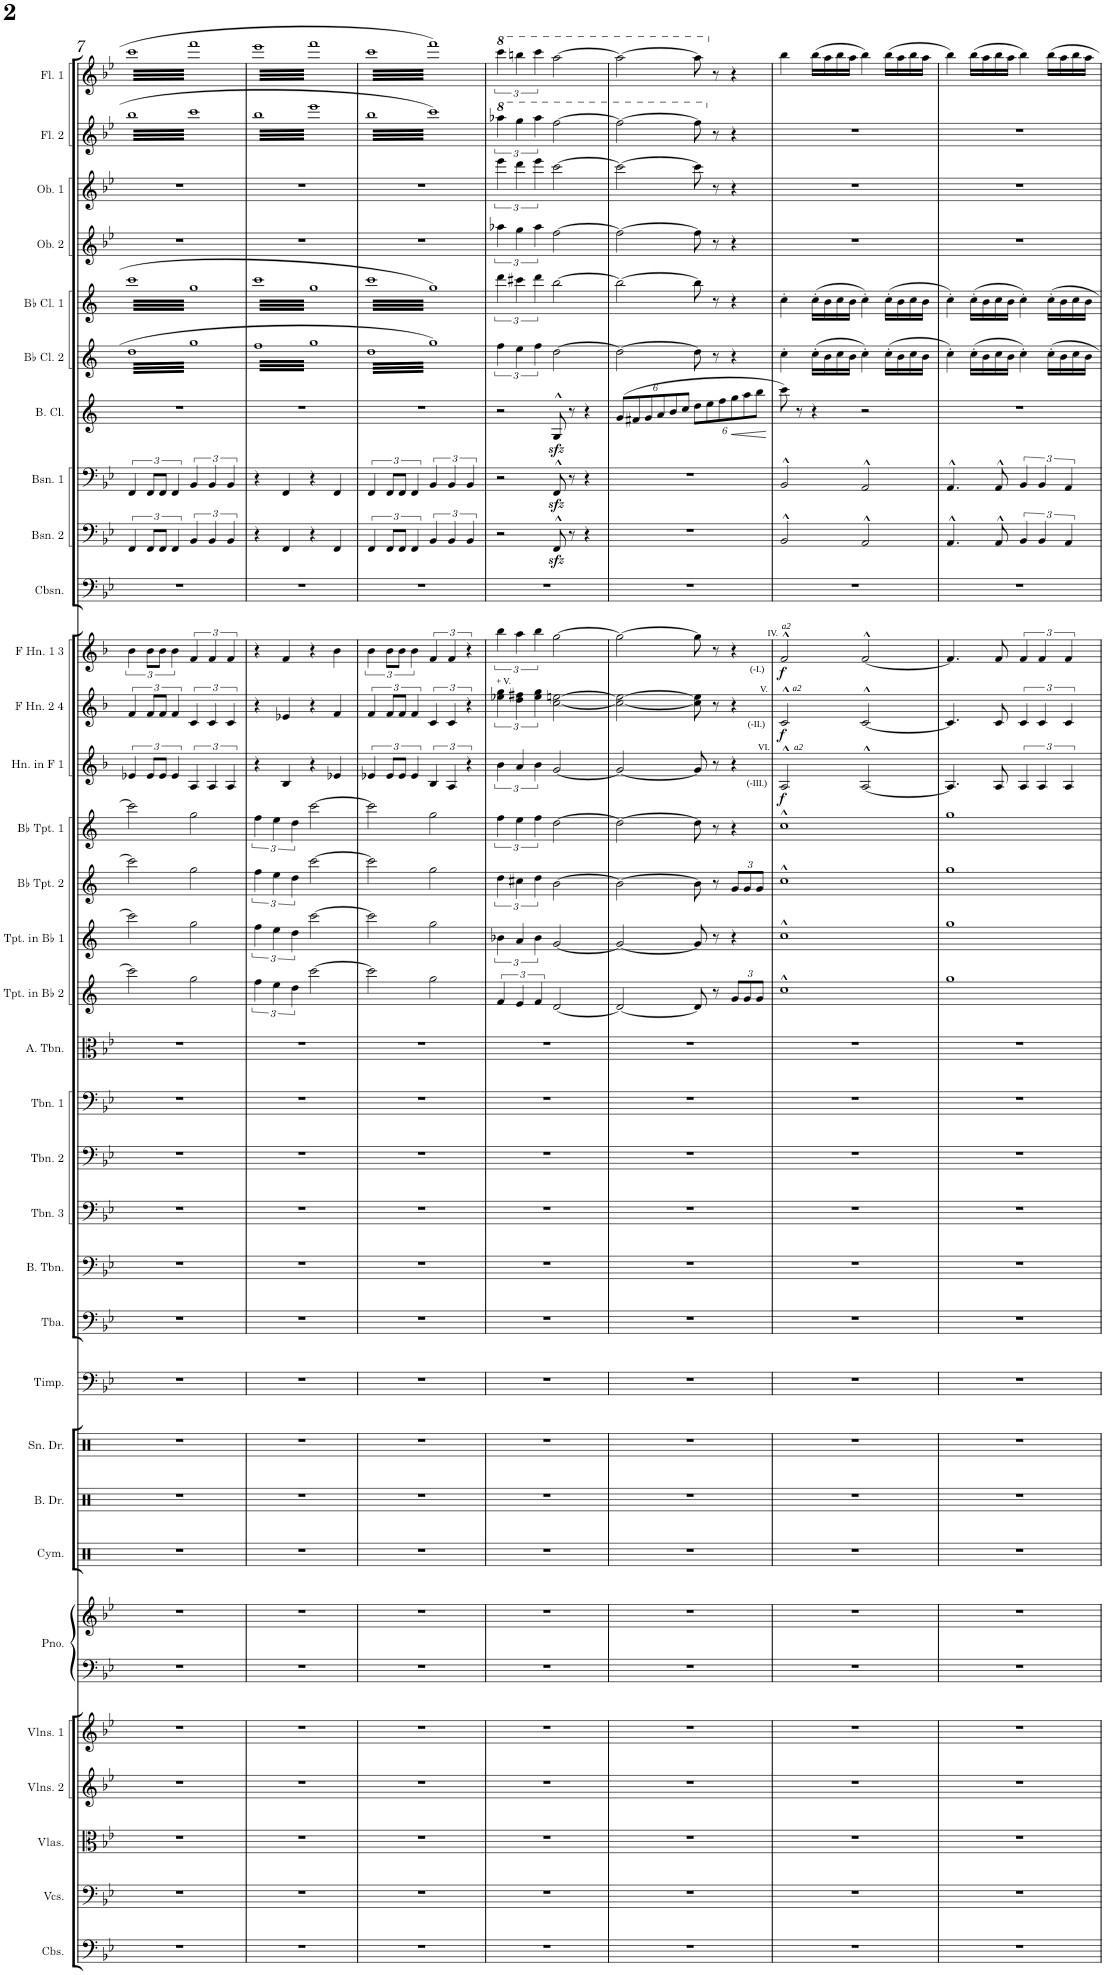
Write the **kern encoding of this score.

**kern	**kern	**kern	**kern	**kern	**kern	**kern	**kern	**kern	**kern	**kern	**kern	**kern	**kern	**kern	**kern	**kern	**kern	**kern	**kern	**kern	**kern	**dynam	**kern	**dynam	**kern	**dynam	**kern	**kern	**kern	**kern	**dynam	**kern	**kern	**kern	**kern	**kern	**kern
*part33	*part32	*part31	*part30	*part29	*part28	*part28	*part27	*part26	*part25	*part24	*part23	*part22	*part21	*part20	*part19	*part18	*part17	*part16	*part15	*part14	*part13	*part13	*part12	*part12	*part11	*part11	*part10	*part9	*part8	*part7	*part7	*part6	*part5	*part4	*part3	*part2	*part1
*staff34	*staff33	*staff32	*staff31	*staff30	*staff29	*staff28	*staff27	*staff26	*staff25	*staff24	*staff23	*staff22	*staff21	*staff20	*staff19	*staff18	*staff17	*staff16	*staff15	*staff14	*staff13	*staff13	*staff12	*staff12	*staff11	*staff11	*staff10	*staff9	*staff8	*staff7	*staff7	*staff6	*staff5	*staff4	*staff3	*staff2	*staff1
*I"Contrabasses	*I"Violoncellos	*I"Violas	*I"Violins 2	*I"Violins 1	*I"Piano	*	*I"Cymbal	*I"Bass Drum	*I"Snare Drum	*I"Timpani	*I"Tuba	*I"Bass Trombone	*I"Trombone 3	*I"Trombone 2	*I"Trombone 1	*I"Alto Trombone	*I"Trumpet in Bb 2	*I"Trumpet in Bb 1	*I"Bb Trumpet 2	*I"Bb Trumpet 1	*I"Horn in F 1	*	*I"F Horn 2 &amp; 4	*	*I"F Horn 1 &amp; 3	*	*I"Contrabassoon	*I"Bassoon 2	*I"Bassoon 1	*I"Bass Clarinet	*	*I"Bb Clarinet 2	*I"Bb Clarinet 1	*I"Oboe 2	*I"Oboe 1	*I"Flute 2	*I"Flute 1
*I'Cbs.	*I'Vcs.	*I'Vlas.	*I'Vlns. 2	*I'Vlns. 1	*I'Pno.	*	*I'Cym.	*I'B. Dr.	*I'Sn. Dr.	*I'Timp.	*I'Tba.	*I'B. Tbn.	*I'Tbn. 3	*I'Tbn. 2	*I'Tbn. 1	*I'A. Tbn.	*I'Tpt. in Bb 2	*I'Tpt. in Bb 1	*I'Bb Tpt. 2	*I'Bb Tpt. 1	*I'Hn. in F 1	*	*I'F Hn. 2 4	*	*I'F Hn. 1 3	*	*I'Cbsn.	*I'Bsn. 2	*I'Bsn. 1	*I'B. Cl.	*	*I'Bb Cl. 2	*I'Bb Cl. 1	*I'Ob. 2	*I'Ob. 1	*I'Fl. 2	*I'Fl. 1
!!LO:PB:g=z
*clefF4	*clefF4	*clefC3	*clefG2	*clefG2	*clefF4	*clefG2	*clefX	*clefX	*clefX	*clefF4	*clefF4	*clefF4	*clefF4	*clefF4	*clefF4	*clefC3	*clefG2	*clefG2	*clefG2	*clefG2	*clefG2	*	*clefG2	*	*clefG2	*	*clefF4	*clefF4	*clefF4	*clefG2	*	*clefG2	*clefG2	*clefG2	*clefG2	*clefG2	*clefG2
*Trd7c12	*	*	*	*	*	*	*	*	*	*	*	*	*	*	*	*	*Trd1c2	*Trd1c2	*Trd1c2	*Trd1c2	*Trd4c7	*	*Trd4c7	*	*Trd4c7	*	*Trd7c12	*	*	*Trd8c14	*	*Trd1c2	*Trd1c2	*	*	*	*
*k[b-e-]	*k[b-e-]	*k[b-e-]	*k[b-e-]	*k[b-e-]	*k[b-e-]	*k[b-e-]	*k[b-e-a-d-]	*k[b-e-a-d-]	*k[b-e-a-d-]	*k[b-e-]	*k[b-e-]	*k[b-e-]	*k[b-e-]	*k[b-e-]	*k[b-e-]	*k[b-e-]	*k[]	*k[]	*k[]	*k[]	*k[b-]	*	*k[b-]	*	*k[b-]	*	*k[b-e-]	*k[b-e-]	*k[b-e-]	*k[]	*	*k[]	*k[]	*k[b-e-]	*k[b-e-]	*k[b-e-]	*k[b-e-]
*M2/2	*M2/2	*M2/2	*M2/2	*M2/2	*M2/2	*M2/2	*M2/2	*M2/2	*M2/2	*M2/2	*M2/2	*M2/2	*M2/2	*M2/2	*M2/2	*M2/2	*M2/2	*M2/2	*M2/2	*M2/2	*M2/2	*	*M2/2	*	*M2/2	*	*M2/2	*M2/2	*M2/2	*M2/2	*	*M2/2	*M2/2	*M2/2	*M2/2	*M2/2	*M2/2
=7	=7	=7	=7	=7	=7	=7	=7	=7	=7	=7	=7	=7	=7	=7	=7	=7	=7	=7	=7	=7	=7	=7	=7	=7	=7	=7	=7	=7	=7	=7	=7	=7	=7	=7	=7	=7	=7
*	*	*	*	*	*	*	*	*	*	*	*	*	*	*	*	*	*	*	*	*	*	*	*	*	*	*	*	*	*	*	*	*tremolo	*	*	*	*	*
*	*	*	*	*	*	*	*	*	*	*	*	*	*	*	*	*	*	*	*	*	*	*	*	*	*	*	*	*	*	*	*	*	*tremolo	*	*	*	*
*	*	*	*	*	*	*	*	*	*	*	*	*	*	*	*	*	*	*	*	*	*	*	*	*	*	*	*	*	*	*	*	*	*	*	*	*tremolo	*
*	*	*	*	*	*	*	*	*	*	*	*	*	*	*	*	*	*	*	*	*	*	*	*	*	*	*	*	*	*	*	*	*	*	*	*	*	*tremolo
1r	1r	1r	1r	1r	1r	1r	1r	1r	1r	1r	1r	1r	1r	1r	1r	1r	2ccc\]	2ccc\]	2ccc\]	2ccc\]	6e-X/	.	6f/	.	6b-\	.	1r	6FF/	6FF/	1r	.	64ddLLLL	64cccLLLL	1r	1r	64bb-LLLL	64cccLLLL
.	.	.	.	.	.	.	.	.	.	.	.	.	.	.	.	.	.	.	.	.	.	.	.	.	.	.	.	.	.	.	.	64gg	64gg	.	.	64ccc	64fff
.	.	.	.	.	.	.	.	.	.	.	.	.	.	.	.	.	.	.	.	.	.	.	.	.	.	.	.	.	.	.	.	64dd	64ccc	.	.	64bb-	64ccc
.	.	.	.	.	.	.	.	.	.	.	.	.	.	.	.	.	.	.	.	.	.	.	.	.	.	.	.	.	.	.	.	64gg	64gg	.	.	64ccc	64fff
.	.	.	.	.	.	.	.	.	.	.	.	.	.	.	.	.	.	.	.	.	.	.	.	.	.	.	.	.	.	.	.	64dd	64ccc	.	.	64bb-	64ccc
.	.	.	.	.	.	.	.	.	.	.	.	.	.	.	.	.	.	.	.	.	.	.	.	.	.	.	.	.	.	.	.	64gg	64gg	.	.	64ccc	64fff
.	.	.	.	.	.	.	.	.	.	.	.	.	.	.	.	.	.	.	.	.	.	.	.	.	.	.	.	.	.	.	.	64dd	64ccc	.	.	64bb-	64ccc
.	.	.	.	.	.	.	.	.	.	.	.	.	.	.	.	.	.	.	.	.	.	.	.	.	.	.	.	.	.	.	.	64gg	64gg	.	.	64ccc	64fff
.	.	.	.	.	.	.	.	.	.	.	.	.	.	.	.	.	.	.	.	.	.	.	.	.	.	.	.	.	.	.	.	64dd	64ccc	.	.	64bb-	64ccc
.	.	.	.	.	.	.	.	.	.	.	.	.	.	.	.	.	.	.	.	.	.	.	.	.	.	.	.	.	.	.	.	64gg	64gg	.	.	64ccc	64fff
.	.	.	.	.	.	.	.	.	.	.	.	.	.	.	.	.	.	.	.	.	.	.	.	.	.	.	.	.	.	.	.	64dd	64ccc	.	.	64bb-	64ccc
.	.	.	.	.	.	.	.	.	.	.	.	.	.	.	.	.	.	.	.	.	12e-/L	.	12f/L	.	12b-\L	.	.	12FF/L	12FF/L	.	.	.	.	.	.	.	.
.	.	.	.	.	.	.	.	.	.	.	.	.	.	.	.	.	.	.	.	.	.	.	.	.	.	.	.	.	.	.	.	64gg	64gg	.	.	64ccc	64fff
.	.	.	.	.	.	.	.	.	.	.	.	.	.	.	.	.	.	.	.	.	.	.	.	.	.	.	.	.	.	.	.	64dd	64ccc	.	.	64bb-	64ccc
.	.	.	.	.	.	.	.	.	.	.	.	.	.	.	.	.	.	.	.	.	.	.	.	.	.	.	.	.	.	.	.	64gg	64gg	.	.	64ccc	64fff
.	.	.	.	.	.	.	.	.	.	.	.	.	.	.	.	.	.	.	.	.	.	.	.	.	.	.	.	.	.	.	.	64dd	64ccc	.	.	64bb-	64ccc
.	.	.	.	.	.	.	.	.	.	.	.	.	.	.	.	.	.	.	.	.	.	.	.	.	.	.	.	.	.	.	.	64gg	64gg	.	.	64ccc	64fff
.	.	.	.	.	.	.	.	.	.	.	.	.	.	.	.	.	.	.	.	.	12e-/J	.	12f/J	.	12b-\J	.	.	12FF/J	12FF/J	.	.	64dd	64ccc	.	.	64bb-	64ccc
.	.	.	.	.	.	.	.	.	.	.	.	.	.	.	.	.	.	.	.	.	.	.	.	.	.	.	.	.	.	.	.	64gg	64gg	.	.	64ccc	64fff
.	.	.	.	.	.	.	.	.	.	.	.	.	.	.	.	.	.	.	.	.	.	.	.	.	.	.	.	.	.	.	.	64dd	64ccc	.	.	64bb-	64ccc
.	.	.	.	.	.	.	.	.	.	.	.	.	.	.	.	.	.	.	.	.	.	.	.	.	.	.	.	.	.	.	.	64gg	64gg	.	.	64ccc	64fff
.	.	.	.	.	.	.	.	.	.	.	.	.	.	.	.	.	.	.	.	.	.	.	.	.	.	.	.	.	.	.	.	64dd	64ccc	.	.	64bb-	64ccc
.	.	.	.	.	.	.	.	.	.	.	.	.	.	.	.	.	.	.	.	.	.	.	.	.	.	.	.	.	.	.	.	64gg	64gg	.	.	64ccc	64fff
.	.	.	.	.	.	.	.	.	.	.	.	.	.	.	.	.	.	.	.	.	6e-/	.	6f/	.	6b-\	.	.	6FF/	6FF/	.	.	.	.	.	.	.	.
.	.	.	.	.	.	.	.	.	.	.	.	.	.	.	.	.	.	.	.	.	.	.	.	.	.	.	.	.	.	.	.	64dd	64ccc	.	.	64bb-	64ccc
.	.	.	.	.	.	.	.	.	.	.	.	.	.	.	.	.	.	.	.	.	.	.	.	.	.	.	.	.	.	.	.	64gg	64gg	.	.	64ccc	64fff
.	.	.	.	.	.	.	.	.	.	.	.	.	.	.	.	.	.	.	.	.	.	.	.	.	.	.	.	.	.	.	.	64dd	64ccc	.	.	64bb-	64ccc
.	.	.	.	.	.	.	.	.	.	.	.	.	.	.	.	.	.	.	.	.	.	.	.	.	.	.	.	.	.	.	.	64gg	64gg	.	.	64ccc	64fff
.	.	.	.	.	.	.	.	.	.	.	.	.	.	.	.	.	.	.	.	.	.	.	.	.	.	.	.	.	.	.	.	64dd	64ccc	.	.	64bb-	64ccc
.	.	.	.	.	.	.	.	.	.	.	.	.	.	.	.	.	.	.	.	.	.	.	.	.	.	.	.	.	.	.	.	64gg	64gg	.	.	64ccc	64fff
.	.	.	.	.	.	.	.	.	.	.	.	.	.	.	.	.	.	.	.	.	.	.	.	.	.	.	.	.	.	.	.	64dd	64ccc	.	.	64bb-	64ccc
.	.	.	.	.	.	.	.	.	.	.	.	.	.	.	.	.	.	.	.	.	.	.	.	.	.	.	.	.	.	.	.	64gg	64gg	.	.	64ccc	64fff
.	.	.	.	.	.	.	.	.	.	.	.	.	.	.	.	.	.	.	.	.	.	.	.	.	.	.	.	.	.	.	.	64dd	64ccc	.	.	64bb-	64ccc
.	.	.	.	.	.	.	.	.	.	.	.	.	.	.	.	.	.	.	.	.	.	.	.	.	.	.	.	.	.	.	.	64gg	64gg	.	.	64ccc	64fff
.	.	.	.	.	.	.	.	.	.	.	.	.	.	.	.	.	2gg\	2gg\	2gg\	2gg\	6A/	.	6c/	.	6f/	.	.	6BB-/	6BB-/	.	.	64dd	64ccc	.	.	64bb-	64ccc
.	.	.	.	.	.	.	.	.	.	.	.	.	.	.	.	.	.	.	.	.	.	.	.	.	.	.	.	.	.	.	.	64gg	64gg	.	.	64ccc	64fff
.	.	.	.	.	.	.	.	.	.	.	.	.	.	.	.	.	.	.	.	.	.	.	.	.	.	.	.	.	.	.	.	64dd	64ccc	.	.	64bb-	64ccc
.	.	.	.	.	.	.	.	.	.	.	.	.	.	.	.	.	.	.	.	.	.	.	.	.	.	.	.	.	.	.	.	64gg	64gg	.	.	64ccc	64fff
.	.	.	.	.	.	.	.	.	.	.	.	.	.	.	.	.	.	.	.	.	.	.	.	.	.	.	.	.	.	.	.	64dd	64ccc	.	.	64bb-	64ccc
.	.	.	.	.	.	.	.	.	.	.	.	.	.	.	.	.	.	.	.	.	.	.	.	.	.	.	.	.	.	.	.	64gg	64gg	.	.	64ccc	64fff
.	.	.	.	.	.	.	.	.	.	.	.	.	.	.	.	.	.	.	.	.	.	.	.	.	.	.	.	.	.	.	.	64dd	64ccc	.	.	64bb-	64ccc
.	.	.	.	.	.	.	.	.	.	.	.	.	.	.	.	.	.	.	.	.	.	.	.	.	.	.	.	.	.	.	.	64gg	64gg	.	.	64ccc	64fff
.	.	.	.	.	.	.	.	.	.	.	.	.	.	.	.	.	.	.	.	.	.	.	.	.	.	.	.	.	.	.	.	64dd	64ccc	.	.	64bb-	64ccc
.	.	.	.	.	.	.	.	.	.	.	.	.	.	.	.	.	.	.	.	.	.	.	.	.	.	.	.	.	.	.	.	64gg	64gg	.	.	64ccc	64fff
.	.	.	.	.	.	.	.	.	.	.	.	.	.	.	.	.	.	.	.	.	.	.	.	.	.	.	.	.	.	.	.	64dd	64ccc	.	.	64bb-	64ccc
.	.	.	.	.	.	.	.	.	.	.	.	.	.	.	.	.	.	.	.	.	6A/	.	6c/	.	6f/	.	.	6BB-/	6BB-/	.	.	.	.	.	.	.	.
.	.	.	.	.	.	.	.	.	.	.	.	.	.	.	.	.	.	.	.	.	.	.	.	.	.	.	.	.	.	.	.	64gg	64gg	.	.	64ccc	64fff
.	.	.	.	.	.	.	.	.	.	.	.	.	.	.	.	.	.	.	.	.	.	.	.	.	.	.	.	.	.	.	.	64dd	64ccc	.	.	64bb-	64ccc
.	.	.	.	.	.	.	.	.	.	.	.	.	.	.	.	.	.	.	.	.	.	.	.	.	.	.	.	.	.	.	.	64gg	64gg	.	.	64ccc	64fff
.	.	.	.	.	.	.	.	.	.	.	.	.	.	.	.	.	.	.	.	.	.	.	.	.	.	.	.	.	.	.	.	64dd	64ccc	.	.	64bb-	64ccc
.	.	.	.	.	.	.	.	.	.	.	.	.	.	.	.	.	.	.	.	.	.	.	.	.	.	.	.	.	.	.	.	64gg	64gg	.	.	64ccc	64fff
.	.	.	.	.	.	.	.	.	.	.	.	.	.	.	.	.	.	.	.	.	.	.	.	.	.	.	.	.	.	.	.	64dd	64ccc	.	.	64bb-	64ccc
.	.	.	.	.	.	.	.	.	.	.	.	.	.	.	.	.	.	.	.	.	.	.	.	.	.	.	.	.	.	.	.	64gg	64gg	.	.	64ccc	64fff
.	.	.	.	.	.	.	.	.	.	.	.	.	.	.	.	.	.	.	.	.	.	.	.	.	.	.	.	.	.	.	.	64dd	64ccc	.	.	64bb-	64ccc
.	.	.	.	.	.	.	.	.	.	.	.	.	.	.	.	.	.	.	.	.	.	.	.	.	.	.	.	.	.	.	.	64gg	64gg	.	.	64ccc	64fff
.	.	.	.	.	.	.	.	.	.	.	.	.	.	.	.	.	.	.	.	.	.	.	.	.	.	.	.	.	.	.	.	64dd	64ccc	.	.	64bb-	64ccc
.	.	.	.	.	.	.	.	.	.	.	.	.	.	.	.	.	.	.	.	.	.	.	.	.	.	.	.	.	.	.	.	64gg	64gg	.	.	64ccc	64fff
.	.	.	.	.	.	.	.	.	.	.	.	.	.	.	.	.	.	.	.	.	6A/	.	6c/	.	6f/	.	.	6BB-/	6BB-/	.	.	.	.	.	.	.	.
.	.	.	.	.	.	.	.	.	.	.	.	.	.	.	.	.	.	.	.	.	.	.	.	.	.	.	.	.	.	.	.	64dd	64ccc	.	.	64bb-	64ccc
.	.	.	.	.	.	.	.	.	.	.	.	.	.	.	.	.	.	.	.	.	.	.	.	.	.	.	.	.	.	.	.	64gg	64gg	.	.	64ccc	64fff
.	.	.	.	.	.	.	.	.	.	.	.	.	.	.	.	.	.	.	.	.	.	.	.	.	.	.	.	.	.	.	.	64dd	64ccc	.	.	64bb-	64ccc
.	.	.	.	.	.	.	.	.	.	.	.	.	.	.	.	.	.	.	.	.	.	.	.	.	.	.	.	.	.	.	.	64gg	64gg	.	.	64ccc	64fff
.	.	.	.	.	.	.	.	.	.	.	.	.	.	.	.	.	.	.	.	.	.	.	.	.	.	.	.	.	.	.	.	64dd	64ccc	.	.	64bb-	64ccc
.	.	.	.	.	.	.	.	.	.	.	.	.	.	.	.	.	.	.	.	.	.	.	.	.	.	.	.	.	.	.	.	64gg	64gg	.	.	64ccc	64fff
.	.	.	.	.	.	.	.	.	.	.	.	.	.	.	.	.	.	.	.	.	.	.	.	.	.	.	.	.	.	.	.	64dd	64ccc	.	.	64bb-	64ccc
.	.	.	.	.	.	.	.	.	.	.	.	.	.	.	.	.	.	.	.	.	.	.	.	.	.	.	.	.	.	.	.	64gg	64gg	.	.	64ccc	64fff
.	.	.	.	.	.	.	.	.	.	.	.	.	.	.	.	.	.	.	.	.	.	.	.	.	.	.	.	.	.	.	.	64dd	64ccc	.	.	64bb-	64ccc
.	.	.	.	.	.	.	.	.	.	.	.	.	.	.	.	.	.	.	.	.	.	.	.	.	.	.	.	.	.	.	.	64ggJJJJ	64ggJJJJ	.	.	64cccJJJJ	64fffJJJJ
=8	=8	=8	=8	=8	=8	=8	=8	=8	=8	=8	=8	=8	=8	=8	=8	=8	=8	=8	=8	=8	=8	=8	=8	=8	=8	=8	=8	=8	=8	=8	=8	=8	=8	=8	=8	=8	=8
1r	1r	1r	1r	1r	1r	1r	1r	1r	1r	1r	1r	1r	1r	1r	1r	1r	6ff\	6ff\	6ff\	6ff\	4r	.	4r	.	4r	.	1r	4r	4r	1r	.	64ffLLLL	64cccLLLL	1r	1r	64bb-LLLL	64eee-LLLL
.	.	.	.	.	.	.	.	.	.	.	.	.	.	.	.	.	.	.	.	.	.	.	.	.	.	.	.	.	.	.	.	64gg	64gg	.	.	64eee-	64fff
.	.	.	.	.	.	.	.	.	.	.	.	.	.	.	.	.	.	.	.	.	.	.	.	.	.	.	.	.	.	.	.	64ff	64ccc	.	.	64bb-	64eee-
.	.	.	.	.	.	.	.	.	.	.	.	.	.	.	.	.	.	.	.	.	.	.	.	.	.	.	.	.	.	.	.	64gg	64gg	.	.	64eee-	64fff
.	.	.	.	.	.	.	.	.	.	.	.	.	.	.	.	.	.	.	.	.	.	.	.	.	.	.	.	.	.	.	.	64ff	64ccc	.	.	64bb-	64eee-
.	.	.	.	.	.	.	.	.	.	.	.	.	.	.	.	.	.	.	.	.	.	.	.	.	.	.	.	.	.	.	.	64gg	64gg	.	.	64eee-	64fff
.	.	.	.	.	.	.	.	.	.	.	.	.	.	.	.	.	.	.	.	.	.	.	.	.	.	.	.	.	.	.	.	64ff	64ccc	.	.	64bb-	64eee-
.	.	.	.	.	.	.	.	.	.	.	.	.	.	.	.	.	.	.	.	.	.	.	.	.	.	.	.	.	.	.	.	64gg	64gg	.	.	64eee-	64fff
.	.	.	.	.	.	.	.	.	.	.	.	.	.	.	.	.	.	.	.	.	.	.	.	.	.	.	.	.	.	.	.	64ff	64ccc	.	.	64bb-	64eee-
.	.	.	.	.	.	.	.	.	.	.	.	.	.	.	.	.	.	.	.	.	.	.	.	.	.	.	.	.	.	.	.	64gg	64gg	.	.	64eee-	64fff
.	.	.	.	.	.	.	.	.	.	.	.	.	.	.	.	.	.	.	.	.	.	.	.	.	.	.	.	.	.	.	.	64ff	64ccc	.	.	64bb-	64eee-
.	.	.	.	.	.	.	.	.	.	.	.	.	.	.	.	.	6ee\	6ee\	6ee\	6ee\	.	.	.	.	.	.	.	.	.	.	.	.	.	.	.	.	.
.	.	.	.	.	.	.	.	.	.	.	.	.	.	.	.	.	.	.	.	.	.	.	.	.	.	.	.	.	.	.	.	64gg	64gg	.	.	64eee-	64fff
.	.	.	.	.	.	.	.	.	.	.	.	.	.	.	.	.	.	.	.	.	.	.	.	.	.	.	.	.	.	.	.	64ff	64ccc	.	.	64bb-	64eee-
.	.	.	.	.	.	.	.	.	.	.	.	.	.	.	.	.	.	.	.	.	.	.	.	.	.	.	.	.	.	.	.	64gg	64gg	.	.	64eee-	64fff
.	.	.	.	.	.	.	.	.	.	.	.	.	.	.	.	.	.	.	.	.	.	.	.	.	.	.	.	.	.	.	.	64ff	64ccc	.	.	64bb-	64eee-
.	.	.	.	.	.	.	.	.	.	.	.	.	.	.	.	.	.	.	.	.	.	.	.	.	.	.	.	.	.	.	.	64gg	64gg	.	.	64eee-	64fff
.	.	.	.	.	.	.	.	.	.	.	.	.	.	.	.	.	.	.	.	.	4B-/	.	4e-X/	.	4f/	.	.	4FF/	4FF/	.	.	64ff	64ccc	.	.	64bb-	64eee-
.	.	.	.	.	.	.	.	.	.	.	.	.	.	.	.	.	.	.	.	.	.	.	.	.	.	.	.	.	.	.	.	64gg	64gg	.	.	64eee-	64fff
.	.	.	.	.	.	.	.	.	.	.	.	.	.	.	.	.	.	.	.	.	.	.	.	.	.	.	.	.	.	.	.	64ff	64ccc	.	.	64bb-	64eee-
.	.	.	.	.	.	.	.	.	.	.	.	.	.	.	.	.	.	.	.	.	.	.	.	.	.	.	.	.	.	.	.	64gg	64gg	.	.	64eee-	64fff
.	.	.	.	.	.	.	.	.	.	.	.	.	.	.	.	.	.	.	.	.	.	.	.	.	.	.	.	.	.	.	.	64ff	64ccc	.	.	64bb-	64eee-
.	.	.	.	.	.	.	.	.	.	.	.	.	.	.	.	.	.	.	.	.	.	.	.	.	.	.	.	.	.	.	.	64gg	64gg	.	.	64eee-	64fff
.	.	.	.	.	.	.	.	.	.	.	.	.	.	.	.	.	6dd\	6dd\	6dd\	6dd\	.	.	.	.	.	.	.	.	.	.	.	.	.	.	.	.	.
.	.	.	.	.	.	.	.	.	.	.	.	.	.	.	.	.	.	.	.	.	.	.	.	.	.	.	.	.	.	.	.	64ff	64ccc	.	.	64bb-	64eee-
.	.	.	.	.	.	.	.	.	.	.	.	.	.	.	.	.	.	.	.	.	.	.	.	.	.	.	.	.	.	.	.	64gg	64gg	.	.	64eee-	64fff
.	.	.	.	.	.	.	.	.	.	.	.	.	.	.	.	.	.	.	.	.	.	.	.	.	.	.	.	.	.	.	.	64ff	64ccc	.	.	64bb-	64eee-
.	.	.	.	.	.	.	.	.	.	.	.	.	.	.	.	.	.	.	.	.	.	.	.	.	.	.	.	.	.	.	.	64gg	64gg	.	.	64eee-	64fff
.	.	.	.	.	.	.	.	.	.	.	.	.	.	.	.	.	.	.	.	.	.	.	.	.	.	.	.	.	.	.	.	64ff	64ccc	.	.	64bb-	64eee-
.	.	.	.	.	.	.	.	.	.	.	.	.	.	.	.	.	.	.	.	.	.	.	.	.	.	.	.	.	.	.	.	64gg	64gg	.	.	64eee-	64fff
.	.	.	.	.	.	.	.	.	.	.	.	.	.	.	.	.	.	.	.	.	.	.	.	.	.	.	.	.	.	.	.	64ff	64ccc	.	.	64bb-	64eee-
.	.	.	.	.	.	.	.	.	.	.	.	.	.	.	.	.	.	.	.	.	.	.	.	.	.	.	.	.	.	.	.	64gg	64gg	.	.	64eee-	64fff
.	.	.	.	.	.	.	.	.	.	.	.	.	.	.	.	.	.	.	.	.	.	.	.	.	.	.	.	.	.	.	.	64ff	64ccc	.	.	64bb-	64eee-
.	.	.	.	.	.	.	.	.	.	.	.	.	.	.	.	.	.	.	.	.	.	.	.	.	.	.	.	.	.	.	.	64gg	64gg	.	.	64eee-	64fff
.	.	.	.	.	.	.	.	.	.	.	.	.	.	.	.	.	[2ccc\	[2ccc\	[2ccc\	[2ccc\	4r	.	4r	.	4r	.	.	4r	4r	.	.	64ff	64ccc	.	.	64bb-	64eee-
.	.	.	.	.	.	.	.	.	.	.	.	.	.	.	.	.	.	.	.	.	.	.	.	.	.	.	.	.	.	.	.	64gg	64gg	.	.	64eee-	64fff
.	.	.	.	.	.	.	.	.	.	.	.	.	.	.	.	.	.	.	.	.	.	.	.	.	.	.	.	.	.	.	.	64ff	64ccc	.	.	64bb-	64eee-
.	.	.	.	.	.	.	.	.	.	.	.	.	.	.	.	.	.	.	.	.	.	.	.	.	.	.	.	.	.	.	.	64gg	64gg	.	.	64eee-	64fff
.	.	.	.	.	.	.	.	.	.	.	.	.	.	.	.	.	.	.	.	.	.	.	.	.	.	.	.	.	.	.	.	64ff	64ccc	.	.	64bb-	64eee-
.	.	.	.	.	.	.	.	.	.	.	.	.	.	.	.	.	.	.	.	.	.	.	.	.	.	.	.	.	.	.	.	64gg	64gg	.	.	64eee-	64fff
.	.	.	.	.	.	.	.	.	.	.	.	.	.	.	.	.	.	.	.	.	.	.	.	.	.	.	.	.	.	.	.	64ff	64ccc	.	.	64bb-	64eee-
.	.	.	.	.	.	.	.	.	.	.	.	.	.	.	.	.	.	.	.	.	.	.	.	.	.	.	.	.	.	.	.	64gg	64gg	.	.	64eee-	64fff
.	.	.	.	.	.	.	.	.	.	.	.	.	.	.	.	.	.	.	.	.	.	.	.	.	.	.	.	.	.	.	.	64ff	64ccc	.	.	64bb-	64eee-
.	.	.	.	.	.	.	.	.	.	.	.	.	.	.	.	.	.	.	.	.	.	.	.	.	.	.	.	.	.	.	.	64gg	64gg	.	.	64eee-	64fff
.	.	.	.	.	.	.	.	.	.	.	.	.	.	.	.	.	.	.	.	.	.	.	.	.	.	.	.	.	.	.	.	64ff	64ccc	.	.	64bb-	64eee-
.	.	.	.	.	.	.	.	.	.	.	.	.	.	.	.	.	.	.	.	.	.	.	.	.	.	.	.	.	.	.	.	64gg	64gg	.	.	64eee-	64fff
.	.	.	.	.	.	.	.	.	.	.	.	.	.	.	.	.	.	.	.	.	.	.	.	.	.	.	.	.	.	.	.	64ff	64ccc	.	.	64bb-	64eee-
.	.	.	.	.	.	.	.	.	.	.	.	.	.	.	.	.	.	.	.	.	.	.	.	.	.	.	.	.	.	.	.	64gg	64gg	.	.	64eee-	64fff
.	.	.	.	.	.	.	.	.	.	.	.	.	.	.	.	.	.	.	.	.	.	.	.	.	.	.	.	.	.	.	.	64ff	64ccc	.	.	64bb-	64eee-
.	.	.	.	.	.	.	.	.	.	.	.	.	.	.	.	.	.	.	.	.	.	.	.	.	.	.	.	.	.	.	.	64gg	64gg	.	.	64eee-	64fff
.	.	.	.	.	.	.	.	.	.	.	.	.	.	.	.	.	.	.	.	.	4e-X/	.	4f/	.	4b-\	.	.	4FF/	4FF/	.	.	64ff	64ccc	.	.	64bb-	64eee-
.	.	.	.	.	.	.	.	.	.	.	.	.	.	.	.	.	.	.	.	.	.	.	.	.	.	.	.	.	.	.	.	64gg	64gg	.	.	64eee-	64fff
.	.	.	.	.	.	.	.	.	.	.	.	.	.	.	.	.	.	.	.	.	.	.	.	.	.	.	.	.	.	.	.	64ff	64ccc	.	.	64bb-	64eee-
.	.	.	.	.	.	.	.	.	.	.	.	.	.	.	.	.	.	.	.	.	.	.	.	.	.	.	.	.	.	.	.	64gg	64gg	.	.	64eee-	64fff
.	.	.	.	.	.	.	.	.	.	.	.	.	.	.	.	.	.	.	.	.	.	.	.	.	.	.	.	.	.	.	.	64ff	64ccc	.	.	64bb-	64eee-
.	.	.	.	.	.	.	.	.	.	.	.	.	.	.	.	.	.	.	.	.	.	.	.	.	.	.	.	.	.	.	.	64gg	64gg	.	.	64eee-	64fff
.	.	.	.	.	.	.	.	.	.	.	.	.	.	.	.	.	.	.	.	.	.	.	.	.	.	.	.	.	.	.	.	64ff	64ccc	.	.	64bb-	64eee-
.	.	.	.	.	.	.	.	.	.	.	.	.	.	.	.	.	.	.	.	.	.	.	.	.	.	.	.	.	.	.	.	64gg	64gg	.	.	64eee-	64fff
.	.	.	.	.	.	.	.	.	.	.	.	.	.	.	.	.	.	.	.	.	.	.	.	.	.	.	.	.	.	.	.	64ff	64ccc	.	.	64bb-	64eee-
.	.	.	.	.	.	.	.	.	.	.	.	.	.	.	.	.	.	.	.	.	.	.	.	.	.	.	.	.	.	.	.	64gg	64gg	.	.	64eee-	64fff
.	.	.	.	.	.	.	.	.	.	.	.	.	.	.	.	.	.	.	.	.	.	.	.	.	.	.	.	.	.	.	.	64ff	64ccc	.	.	64bb-	64eee-
.	.	.	.	.	.	.	.	.	.	.	.	.	.	.	.	.	.	.	.	.	.	.	.	.	.	.	.	.	.	.	.	64gg	64gg	.	.	64eee-	64fff
.	.	.	.	.	.	.	.	.	.	.	.	.	.	.	.	.	.	.	.	.	.	.	.	.	.	.	.	.	.	.	.	64ff	64ccc	.	.	64bb-	64eee-
.	.	.	.	.	.	.	.	.	.	.	.	.	.	.	.	.	.	.	.	.	.	.	.	.	.	.	.	.	.	.	.	64gg	64gg	.	.	64eee-	64fff
.	.	.	.	.	.	.	.	.	.	.	.	.	.	.	.	.	.	.	.	.	.	.	.	.	.	.	.	.	.	.	.	64ff	64ccc	.	.	64bb-	64eee-
.	.	.	.	.	.	.	.	.	.	.	.	.	.	.	.	.	.	.	.	.	.	.	.	.	.	.	.	.	.	.	.	64ggJJJJ	64ggJJJJ	.	.	64eee-JJJJ	64fffJJJJ
=9	=9	=9	=9	=9	=9	=9	=9	=9	=9	=9	=9	=9	=9	=9	=9	=9	=9	=9	=9	=9	=9	=9	=9	=9	=9	=9	=9	=9	=9	=9	=9	=9	=9	=9	=9	=9	=9
1r	1r	1r	1r	1r	1r	1r	1r	1r	1r	1r	1r	1r	1r	1r	1r	1r	2ccc\]	2ccc\]	2ccc\]	2ccc\]	6e-X/	.	6f/	.	6b-\	.	1r	6FF/	6FF/	1r	.	64ddLLLL	64cccLLLL	1r	1r	64bb-LLLL	64cccLLLL
.	.	.	.	.	.	.	.	.	.	.	.	.	.	.	.	.	.	.	.	.	.	.	.	.	.	.	.	.	.	.	.	64gg	64gg	.	.	64ccc	64fff
.	.	.	.	.	.	.	.	.	.	.	.	.	.	.	.	.	.	.	.	.	.	.	.	.	.	.	.	.	.	.	.	64dd	64ccc	.	.	64bb-	64ccc
.	.	.	.	.	.	.	.	.	.	.	.	.	.	.	.	.	.	.	.	.	.	.	.	.	.	.	.	.	.	.	.	64gg	64gg	.	.	64ccc	64fff
.	.	.	.	.	.	.	.	.	.	.	.	.	.	.	.	.	.	.	.	.	.	.	.	.	.	.	.	.	.	.	.	64dd	64ccc	.	.	64bb-	64ccc
.	.	.	.	.	.	.	.	.	.	.	.	.	.	.	.	.	.	.	.	.	.	.	.	.	.	.	.	.	.	.	.	64gg	64gg	.	.	64ccc	64fff
.	.	.	.	.	.	.	.	.	.	.	.	.	.	.	.	.	.	.	.	.	.	.	.	.	.	.	.	.	.	.	.	64dd	64ccc	.	.	64bb-	64ccc
.	.	.	.	.	.	.	.	.	.	.	.	.	.	.	.	.	.	.	.	.	.	.	.	.	.	.	.	.	.	.	.	64gg	64gg	.	.	64ccc	64fff
.	.	.	.	.	.	.	.	.	.	.	.	.	.	.	.	.	.	.	.	.	.	.	.	.	.	.	.	.	.	.	.	64dd	64ccc	.	.	64bb-	64ccc
.	.	.	.	.	.	.	.	.	.	.	.	.	.	.	.	.	.	.	.	.	.	.	.	.	.	.	.	.	.	.	.	64gg	64gg	.	.	64ccc	64fff
.	.	.	.	.	.	.	.	.	.	.	.	.	.	.	.	.	.	.	.	.	.	.	.	.	.	.	.	.	.	.	.	64dd	64ccc	.	.	64bb-	64ccc
.	.	.	.	.	.	.	.	.	.	.	.	.	.	.	.	.	.	.	.	.	12e-/L	.	12f/L	.	12b-\L	.	.	12FF/L	12FF/L	.	.	.	.	.	.	.	.
.	.	.	.	.	.	.	.	.	.	.	.	.	.	.	.	.	.	.	.	.	.	.	.	.	.	.	.	.	.	.	.	64gg	64gg	.	.	64ccc	64fff
.	.	.	.	.	.	.	.	.	.	.	.	.	.	.	.	.	.	.	.	.	.	.	.	.	.	.	.	.	.	.	.	64dd	64ccc	.	.	64bb-	64ccc
.	.	.	.	.	.	.	.	.	.	.	.	.	.	.	.	.	.	.	.	.	.	.	.	.	.	.	.	.	.	.	.	64gg	64gg	.	.	64ccc	64fff
.	.	.	.	.	.	.	.	.	.	.	.	.	.	.	.	.	.	.	.	.	.	.	.	.	.	.	.	.	.	.	.	64dd	64ccc	.	.	64bb-	64ccc
.	.	.	.	.	.	.	.	.	.	.	.	.	.	.	.	.	.	.	.	.	.	.	.	.	.	.	.	.	.	.	.	64gg	64gg	.	.	64ccc	64fff
.	.	.	.	.	.	.	.	.	.	.	.	.	.	.	.	.	.	.	.	.	12e-/J	.	12f/J	.	12b-\J	.	.	12FF/J	12FF/J	.	.	64dd	64ccc	.	.	64bb-	64ccc
.	.	.	.	.	.	.	.	.	.	.	.	.	.	.	.	.	.	.	.	.	.	.	.	.	.	.	.	.	.	.	.	64gg	64gg	.	.	64ccc	64fff
.	.	.	.	.	.	.	.	.	.	.	.	.	.	.	.	.	.	.	.	.	.	.	.	.	.	.	.	.	.	.	.	64dd	64ccc	.	.	64bb-	64ccc
.	.	.	.	.	.	.	.	.	.	.	.	.	.	.	.	.	.	.	.	.	.	.	.	.	.	.	.	.	.	.	.	64gg	64gg	.	.	64ccc	64fff
.	.	.	.	.	.	.	.	.	.	.	.	.	.	.	.	.	.	.	.	.	.	.	.	.	.	.	.	.	.	.	.	64dd	64ccc	.	.	64bb-	64ccc
.	.	.	.	.	.	.	.	.	.	.	.	.	.	.	.	.	.	.	.	.	.	.	.	.	.	.	.	.	.	.	.	64gg	64gg	.	.	64ccc	64fff
.	.	.	.	.	.	.	.	.	.	.	.	.	.	.	.	.	.	.	.	.	6e-/	.	6f/	.	6b-\	.	.	6FF/	6FF/	.	.	.	.	.	.	.	.
.	.	.	.	.	.	.	.	.	.	.	.	.	.	.	.	.	.	.	.	.	.	.	.	.	.	.	.	.	.	.	.	64dd	64ccc	.	.	64bb-	64ccc
.	.	.	.	.	.	.	.	.	.	.	.	.	.	.	.	.	.	.	.	.	.	.	.	.	.	.	.	.	.	.	.	64gg	64gg	.	.	64ccc	64fff
.	.	.	.	.	.	.	.	.	.	.	.	.	.	.	.	.	.	.	.	.	.	.	.	.	.	.	.	.	.	.	.	64dd	64ccc	.	.	64bb-	64ccc
.	.	.	.	.	.	.	.	.	.	.	.	.	.	.	.	.	.	.	.	.	.	.	.	.	.	.	.	.	.	.	.	64gg	64gg	.	.	64ccc	64fff
.	.	.	.	.	.	.	.	.	.	.	.	.	.	.	.	.	.	.	.	.	.	.	.	.	.	.	.	.	.	.	.	64dd	64ccc	.	.	64bb-	64ccc
.	.	.	.	.	.	.	.	.	.	.	.	.	.	.	.	.	.	.	.	.	.	.	.	.	.	.	.	.	.	.	.	64gg	64gg	.	.	64ccc	64fff
.	.	.	.	.	.	.	.	.	.	.	.	.	.	.	.	.	.	.	.	.	.	.	.	.	.	.	.	.	.	.	.	64dd	64ccc	.	.	64bb-	64ccc
.	.	.	.	.	.	.	.	.	.	.	.	.	.	.	.	.	.	.	.	.	.	.	.	.	.	.	.	.	.	.	.	64gg	64gg	.	.	64ccc	64fff
.	.	.	.	.	.	.	.	.	.	.	.	.	.	.	.	.	.	.	.	.	.	.	.	.	.	.	.	.	.	.	.	64dd	64ccc	.	.	64bb-	64ccc
.	.	.	.	.	.	.	.	.	.	.	.	.	.	.	.	.	.	.	.	.	.	.	.	.	.	.	.	.	.	.	.	64gg	64gg	.	.	64ccc	64fff
.	.	.	.	.	.	.	.	.	.	.	.	.	.	.	.	.	2gg\	2gg\	2gg\	2gg\	6B-/	.	6c/	.	6f/	.	.	6BB-/	6BB-/	.	.	64dd	64ccc	.	.	64bb-	64ccc
.	.	.	.	.	.	.	.	.	.	.	.	.	.	.	.	.	.	.	.	.	.	.	.	.	.	.	.	.	.	.	.	64gg	64gg	.	.	64ccc	64fff
.	.	.	.	.	.	.	.	.	.	.	.	.	.	.	.	.	.	.	.	.	.	.	.	.	.	.	.	.	.	.	.	64dd	64ccc	.	.	64bb-	64ccc
.	.	.	.	.	.	.	.	.	.	.	.	.	.	.	.	.	.	.	.	.	.	.	.	.	.	.	.	.	.	.	.	64gg	64gg	.	.	64ccc	64fff
.	.	.	.	.	.	.	.	.	.	.	.	.	.	.	.	.	.	.	.	.	.	.	.	.	.	.	.	.	.	.	.	64dd	64ccc	.	.	64bb-	64ccc
.	.	.	.	.	.	.	.	.	.	.	.	.	.	.	.	.	.	.	.	.	.	.	.	.	.	.	.	.	.	.	.	64gg	64gg	.	.	64ccc	64fff
.	.	.	.	.	.	.	.	.	.	.	.	.	.	.	.	.	.	.	.	.	.	.	.	.	.	.	.	.	.	.	.	64dd	64ccc	.	.	64bb-	64ccc
.	.	.	.	.	.	.	.	.	.	.	.	.	.	.	.	.	.	.	.	.	.	.	.	.	.	.	.	.	.	.	.	64gg	64gg	.	.	64ccc	64fff
.	.	.	.	.	.	.	.	.	.	.	.	.	.	.	.	.	.	.	.	.	.	.	.	.	.	.	.	.	.	.	.	64dd	64ccc	.	.	64bb-	64ccc
.	.	.	.	.	.	.	.	.	.	.	.	.	.	.	.	.	.	.	.	.	.	.	.	.	.	.	.	.	.	.	.	64gg	64gg	.	.	64ccc	64fff
.	.	.	.	.	.	.	.	.	.	.	.	.	.	.	.	.	.	.	.	.	.	.	.	.	.	.	.	.	.	.	.	64dd	64ccc	.	.	64bb-	64ccc
.	.	.	.	.	.	.	.	.	.	.	.	.	.	.	.	.	.	.	.	.	6A/	.	6c/	.	6f/	.	.	6BB-/	6BB-/	.	.	.	.	.	.	.	.
.	.	.	.	.	.	.	.	.	.	.	.	.	.	.	.	.	.	.	.	.	.	.	.	.	.	.	.	.	.	.	.	64gg	64gg	.	.	64ccc	64fff
.	.	.	.	.	.	.	.	.	.	.	.	.	.	.	.	.	.	.	.	.	.	.	.	.	.	.	.	.	.	.	.	64dd	64ccc	.	.	64bb-	64ccc
.	.	.	.	.	.	.	.	.	.	.	.	.	.	.	.	.	.	.	.	.	.	.	.	.	.	.	.	.	.	.	.	64gg	64gg	.	.	64ccc	64fff
.	.	.	.	.	.	.	.	.	.	.	.	.	.	.	.	.	.	.	.	.	.	.	.	.	.	.	.	.	.	.	.	64dd	64ccc	.	.	64bb-	64ccc
.	.	.	.	.	.	.	.	.	.	.	.	.	.	.	.	.	.	.	.	.	.	.	.	.	.	.	.	.	.	.	.	64gg	64gg	.	.	64ccc	64fff
.	.	.	.	.	.	.	.	.	.	.	.	.	.	.	.	.	.	.	.	.	.	.	.	.	.	.	.	.	.	.	.	64dd	64ccc	.	.	64bb-	64ccc
.	.	.	.	.	.	.	.	.	.	.	.	.	.	.	.	.	.	.	.	.	.	.	.	.	.	.	.	.	.	.	.	64gg	64gg	.	.	64ccc	64fff
.	.	.	.	.	.	.	.	.	.	.	.	.	.	.	.	.	.	.	.	.	.	.	.	.	.	.	.	.	.	.	.	64dd	64ccc	.	.	64bb-	64ccc
.	.	.	.	.	.	.	.	.	.	.	.	.	.	.	.	.	.	.	.	.	.	.	.	.	.	.	.	.	.	.	.	64gg	64gg	.	.	64ccc	64fff
.	.	.	.	.	.	.	.	.	.	.	.	.	.	.	.	.	.	.	.	.	.	.	.	.	.	.	.	.	.	.	.	64dd	64ccc	.	.	64bb-	64ccc
.	.	.	.	.	.	.	.	.	.	.	.	.	.	.	.	.	.	.	.	.	.	.	.	.	.	.	.	.	.	.	.	64gg	64gg	.	.	64ccc	64fff
.	.	.	.	.	.	.	.	.	.	.	.	.	.	.	.	.	.	.	.	.	6r	.	6r	.	6r	.	.	6BB-/	6BB-/	.	.	.	.	.	.	.	.
.	.	.	.	.	.	.	.	.	.	.	.	.	.	.	.	.	.	.	.	.	.	.	.	.	.	.	.	.	.	.	.	64dd	64ccc	.	.	64bb-	64ccc
.	.	.	.	.	.	.	.	.	.	.	.	.	.	.	.	.	.	.	.	.	.	.	.	.	.	.	.	.	.	.	.	64gg	64gg	.	.	64ccc	64fff
.	.	.	.	.	.	.	.	.	.	.	.	.	.	.	.	.	.	.	.	.	.	.	.	.	.	.	.	.	.	.	.	64dd	64ccc	.	.	64bb-	64ccc
.	.	.	.	.	.	.	.	.	.	.	.	.	.	.	.	.	.	.	.	.	.	.	.	.	.	.	.	.	.	.	.	64gg	64gg	.	.	64ccc	64fff
.	.	.	.	.	.	.	.	.	.	.	.	.	.	.	.	.	.	.	.	.	.	.	.	.	.	.	.	.	.	.	.	64dd	64ccc	.	.	64bb-	64ccc
.	.	.	.	.	.	.	.	.	.	.	.	.	.	.	.	.	.	.	.	.	.	.	.	.	.	.	.	.	.	.	.	64gg	64gg	.	.	64ccc	64fff
.	.	.	.	.	.	.	.	.	.	.	.	.	.	.	.	.	.	.	.	.	.	.	.	.	.	.	.	.	.	.	.	64dd	64ccc	.	.	64bb-	64ccc
.	.	.	.	.	.	.	.	.	.	.	.	.	.	.	.	.	.	.	.	.	.	.	.	.	.	.	.	.	.	.	.	64gg	64gg	.	.	64ccc	64fff
.	.	.	.	.	.	.	.	.	.	.	.	.	.	.	.	.	.	.	.	.	.	.	.	.	.	.	.	.	.	.	.	64dd	64ccc	.	.	64bb-	64ccc
.	.	.	.	.	.	.	.	.	.	.	.	.	.	.	.	.	.	.	.	.	.	.	.	.	.	.	.	.	.	.	.	64ggJJJJ	64ggJJJJ	.	.	64cccJJJJ	64fffJJJJ
*	*	*	*	*	*	*	*	*	*	*	*	*	*	*	*	*	*	*	*	*	*	*	*	*	*	*	*	*	*	*	*	*	*	*	*	*	*Xtremolo
*	*	*	*	*	*	*	*	*	*	*	*	*	*	*	*	*	*	*	*	*	*	*	*	*	*	*	*	*	*	*	*	*	*	*	*	*Xtremolo	*
*	*	*	*	*	*	*	*	*	*	*	*	*	*	*	*	*	*	*	*	*	*	*	*	*	*	*	*	*	*	*	*	*	*Xtremolo	*	*	*	*
*	*	*	*	*	*	*	*	*	*	*	*	*	*	*	*	*	*	*	*	*	*	*	*	*	*	*	*	*	*	*	*	*Xtremolo	*	*	*	*	*
=10	=10	=10	=10	=10	=10	=10	=10	=10	=10	=10	=10	=10	=10	=10	=10	=10	=10	=10	=10	=10	=10	=10	=10	=10	=10	=10	=10	=10	=10	=10	=10	=10	=10	=10	=10	=10	=10
*	*	*	*	*	*	*	*	*	*	*	*	*	*	*	*	*	*	*	*	*	*	*	*	*	*	*	*	*	*	*	*	*	*	*	*	*8va	*
*	*	*	*	*	*	*	*	*	*	*	*	*	*	*	*	*	*	*	*	*	*	*	*	*	*	*	*	*	*	*	*	*	*	*	*	*	*8va
!	!	!	!	!	!	!	!	!	!	!	!	!	!	!	!	!	!	!	!	!	!	!	!LO:TX:a:t=+ V.	!	!	!	!	!	!	!	!	!	!	!	!	!	!
1r	1r	1r	1r	1r	1r	1r	1r	1r	1r	1r	1r	1r	1r	1r	1r	1r	6f/	6b-X\	6dd\	6ff\	6b-\	.	6ee-X\ 6gg\	.	6bb-\	.	1r	2r	2r	2r	.	6ff\	6ddd\	6aa-X\	6eee-\	6aaa-X\	6cccc\
.	.	.	.	.	.	.	.	.	.	.	.	.	.	.	.	.	.	.	.	.	.	.	.	.	.	.	.	.	.	.	.	.	.	.	.	.	.
.	.	.	.	.	.	.	.	.	.	.	.	.	.	.	.	.	.	.	.	.	.	.	.	.	.	.	.	.	.	.	.	.	.	.	.	.	.
.	.	.	.	.	.	.	.	.	.	.	.	.	.	.	.	.	.	.	.	.	.	.	.	.	.	.	.	.	.	.	.	.	.	.	.	.	.
.	.	.	.	.	.	.	.	.	.	.	.	.	.	.	.	.	.	.	.	.	.	.	.	.	.	.	.	.	.	.	.	.	.	.	.	.	.
.	.	.	.	.	.	.	.	.	.	.	.	.	.	.	.	.	.	.	.	.	.	.	.	.	.	.	.	.	.	.	.	.	.	.	.	.	.
.	.	.	.	.	.	.	.	.	.	.	.	.	.	.	.	.	.	.	.	.	.	.	.	.	.	.	.	.	.	.	.	.	.	.	.	.	.
.	.	.	.	.	.	.	.	.	.	.	.	.	.	.	.	.	.	.	.	.	.	.	.	.	.	.	.	.	.	.	.	.	.	.	.	.	.
.	.	.	.	.	.	.	.	.	.	.	.	.	.	.	.	.	.	.	.	.	.	.	.	.	.	.	.	.	.	.	.	.	.	.	.	.	.
.	.	.	.	.	.	.	.	.	.	.	.	.	.	.	.	.	.	.	.	.	.	.	.	.	.	.	.	.	.	.	.	.	.	.	.	.	.
.	.	.	.	.	.	.	.	.	.	.	.	.	.	.	.	.	.	.	.	.	.	.	.	.	.	.	.	.	.	.	.	.	.	.	.	.	.
.	.	.	.	.	.	.	.	.	.	.	.	.	.	.	.	.	6e/	6a/	6cc#X\	6ee\	6a/	.	6dd\ 6ff#X\	.	6aa\	.	.	.	.	.	.	6ee\	6ccc#X\	6gg\	6ddd\	6ggg\	6bbbn\
.	.	.	.	.	.	.	.	.	.	.	.	.	.	.	.	.	.	.	.	.	.	.	.	.	.	.	.	.	.	.	.	.	.	.	.	.	.
.	.	.	.	.	.	.	.	.	.	.	.	.	.	.	.	.	.	.	.	.	.	.	.	.	.	.	.	.	.	.	.	.	.	.	.	.	.
.	.	.	.	.	.	.	.	.	.	.	.	.	.	.	.	.	.	.	.	.	.	.	.	.	.	.	.	.	.	.	.	.	.	.	.	.	.
.	.	.	.	.	.	.	.	.	.	.	.	.	.	.	.	.	.	.	.	.	.	.	.	.	.	.	.	.	.	.	.	.	.	.	.	.	.
.	.	.	.	.	.	.	.	.	.	.	.	.	.	.	.	.	.	.	.	.	.	.	.	.	.	.	.	.	.	.	.	.	.	.	.	.	.
.	.	.	.	.	.	.	.	.	.	.	.	.	.	.	.	.	.	.	.	.	.	.	.	.	.	.	.	.	.	.	.	.	.	.	.	.	.
.	.	.	.	.	.	.	.	.	.	.	.	.	.	.	.	.	.	.	.	.	.	.	.	.	.	.	.	.	.	.	.	.	.	.	.	.	.
.	.	.	.	.	.	.	.	.	.	.	.	.	.	.	.	.	.	.	.	.	.	.	.	.	.	.	.	.	.	.	.	.	.	.	.	.	.
.	.	.	.	.	.	.	.	.	.	.	.	.	.	.	.	.	.	.	.	.	.	.	.	.	.	.	.	.	.	.	.	.	.	.	.	.	.
.	.	.	.	.	.	.	.	.	.	.	.	.	.	.	.	.	.	.	.	.	.	.	.	.	.	.	.	.	.	.	.	.	.	.	.	.	.
.	.	.	.	.	.	.	.	.	.	.	.	.	.	.	.	.	.	.	.	.	.	.	.	.	.	.	.	.	.	.	.	.	.	.	.	.	.
.	.	.	.	.	.	.	.	.	.	.	.	.	.	.	.	.	6f/	6b-\	6dd\	6ff\	6b-\	.	6ee-\ 6gg\	.	6bb-\	.	.	.	.	.	.	6ff\	6ddd\	6aa-\	6eee-\	6aaa-\	6cccc\
.	.	.	.	.	.	.	.	.	.	.	.	.	.	.	.	.	.	.	.	.	.	.	.	.	.	.	.	.	.	.	.	.	.	.	.	.	.
.	.	.	.	.	.	.	.	.	.	.	.	.	.	.	.	.	.	.	.	.	.	.	.	.	.	.	.	.	.	.	.	.	.	.	.	.	.
.	.	.	.	.	.	.	.	.	.	.	.	.	.	.	.	.	.	.	.	.	.	.	.	.	.	.	.	.	.	.	.	.	.	.	.	.	.
.	.	.	.	.	.	.	.	.	.	.	.	.	.	.	.	.	.	.	.	.	.	.	.	.	.	.	.	.	.	.	.	.	.	.	.	.	.
.	.	.	.	.	.	.	.	.	.	.	.	.	.	.	.	.	.	.	.	.	.	.	.	.	.	.	.	.	.	.	.	.	.	.	.	.	.
.	.	.	.	.	.	.	.	.	.	.	.	.	.	.	.	.	.	.	.	.	.	.	.	.	.	.	.	.	.	.	.	.	.	.	.	.	.
.	.	.	.	.	.	.	.	.	.	.	.	.	.	.	.	.	.	.	.	.	.	.	.	.	.	.	.	.	.	.	.	.	.	.	.	.	.
.	.	.	.	.	.	.	.	.	.	.	.	.	.	.	.	.	.	.	.	.	.	.	.	.	.	.	.	.	.	.	.	.	.	.	.	.	.
.	.	.	.	.	.	.	.	.	.	.	.	.	.	.	.	.	.	.	.	.	.	.	.	.	.	.	.	.	.	.	.	.	.	.	.	.	.
.	.	.	.	.	.	.	.	.	.	.	.	.	.	.	.	.	.	.	.	.	.	.	.	.	.	.	.	.	.	.	.	.	.	.	.	.	.
.	.	.	.	.	.	.	.	.	.	.	.	.	.	.	.	.	[2d/	[2g/	[2b\	[2dd\	[2g/	.	[2cc\ [2een\	.	[2gg\	.	.	8FFzz<^^/	8FFzz<^^/	8Gzz<^^/	.	[2dd\	[2bb\	[2ff\	[2ccc\	[2fff\	[2aaa\
.	.	.	.	.	.	.	.	.	.	.	.	.	.	.	.	.	.	.	.	.	.	.	.	.	.	.	.	8r	8r	8r	.	.	.	.	.	.	.
.	.	.	.	.	.	.	.	.	.	.	.	.	.	.	.	.	.	.	.	.	.	.	.	.	.	.	.	4r	4r	4r	.	.	.	.	.	.	.
=11	=11	=11	=11	=11	=11	=11	=11	=11	=11	=11	=11	=11	=11	=11	=11	=11	=11	=11	=11	=11	=11	=11	=11	=11	=11	=11	=11	=11	=11	=11	=11	=11	=11	=11	=11	=11	=11
*	*	*	*	*	*	*	*	*	*	*	*	*	*	*	*	*	*	*	*	*	*	*	*	*	*	*	*	*	*	*Xbrackettup	*	*	*	*	*	*	*
1r	1r	1r	1r	1r	1r	1r	1r	1r	1r	1r	1r	1r	1r	1r	1r	1r	2d/_	2g/_	2b\_	2dd\_	2g/_	.	2cc\_ 2ee\_	.	2gg\_	.	1r	1r	1r	(12g/L	.	2dd\_	2bb\_	2ff\_	2ccc\_	2fff\_	2aaa\_
.	.	.	.	.	.	.	.	.	.	.	.	.	.	.	.	.	.	.	.	.	.	.	.	.	.	.	.	.	.	12f#X/	.	.	.	.	.	.	.
.	.	.	.	.	.	.	.	.	.	.	.	.	.	.	.	.	.	.	.	.	.	.	.	.	.	.	.	.	.	12g/	.	.	.	.	.	.	.
.	.	.	.	.	.	.	.	.	.	.	.	.	.	.	.	.	.	.	.	.	.	.	.	.	.	.	.	.	.	12a/	.	.	.	.	.	.	.
.	.	.	.	.	.	.	.	.	.	.	.	.	.	.	.	.	.	.	.	.	.	.	.	.	.	.	.	.	.	12b/	.	.	.	.	.	.	.
.	.	.	.	.	.	.	.	.	.	.	.	.	.	.	.	.	.	.	.	.	.	.	.	.	.	.	.	.	.	12cc/J	.	.	.	.	.	.	.
.	.	.	.	.	.	.	.	.	.	.	.	.	.	.	.	.	8d/]	8g/]	8b\]	8dd\]	8g/]	.	8cc\] 8ee\]	.	8gg\]	.	.	.	.	12dd\L	.	8dd\]	8bb\]	8ff\]	8ccc\]	8fff\]	8aaa\]
.	.	.	.	.	.	.	.	.	.	.	.	.	.	.	.	.	.	.	.	.	.	.	.	.	.	.	.	.	.	12ee\	.	.	.	.	.	.	.
*	*	*	*	*	*	*	*	*	*	*	*	*	*	*	*	*	*	*	*	*	*	*	*	*	*	*	*	*	*	*	*	*	*	*	*	*X8va	*
*	*	*	*	*	*	*	*	*	*	*	*	*	*	*	*	*	*	*	*	*	*	*	*	*	*	*	*	*	*	*	*	*	*	*	*	*	*X8va
.	.	.	.	.	.	.	.	.	.	.	.	.	.	.	.	.	8r	8r	8r	8r	8r	.	8r	.	8r	.	.	.	.	.	.	8r	8r	8r	8r	8r	8r
.	.	.	.	.	.	.	.	.	.	.	.	.	.	.	.	.	.	.	.	.	.	.	.	.	.	.	.	.	.	12ff\	.	.	.	.	.	.	.
*	*	*	*	*	*	*	*	*	*	*	*	*	*	*	*	*	*Xbrackettup	*	*Xbrackettup	*	*	*	*	*	*	*	*	*	*	*	*	*	*	*	*	*	*
!	!	!	!	!	!	!	!	!	!	!	!	!	!	!	!	!	!	!	!	!	!	!	!	!	!	!	!	!	!	!	!LO:HP:b	!	!	!	!	!	!
.	.	.	.	.	.	.	.	.	.	.	.	.	.	.	.	.	12g/L	4r	12g/L	4r	4r	.	4r	.	4r	.	.	.	.	12gg\	<	4r	4r	4r	4r	4r	4r
.	.	.	.	.	.	.	.	.	.	.	.	.	.	.	.	.	12g/	.	12g/	.	.	.	.	.	.	.	.	.	.	12aa\	.	.	.	.	.	.	.
.	.	.	.	.	.	.	.	.	.	.	.	.	.	.	.	.	12g/J	.	12g/J	.	.	.	.	.	.	.	.	.	.	12bb\J	.	.	.	.	.	.	.
.	.	.	.	.	.	.	.	.	.	.	.	.	.	.	.	.	.	.	.	.	.	.	.	.	.	.	.	.	.	.	[	.	.	.	.	.	.
=12	=12	=12	=12	=12	=12	=12	=12	=12	=12	=12	=12	=12	=12	=12	=12	=12	=12	=12	=12	=12	=12	=12	=12	=12	=12	=12	=12	=12	=12	=12	=12	=12	=12	=12	=12	=12	=12
!	!	!	!	!	!	!	!	!	!	!	!	!	!	!	!	!	!	!	!	!	!	!	!	!	!LO:TX:a:t=IV.	!	!	!	!	!	!	!	!	!	!	!	!
!	!	!	!	!	!	!	!	!	!	!	!	!	!	!	!	!	!	!	!	!	!	!	!	!	!LO:TX:b:t=(-I.)	!	!	!	!	!	!	!	!	!	!	!	!
!	!	!	!	!	!	!	!	!	!	!	!	!	!	!	!	!	!	!	!	!	!	!	!	!	!LO:TX:a:i:t=a2	!	!	!	!	!	!	!	!	!	!	!	!
!	!	!	!	!	!	!	!	!	!	!	!	!	!	!	!	!	!	!	!	!	!	!	!LO:TX:a:t=V.	!	!	!	!	!	!	!	!	!	!	!	!	!	!
!	!	!	!	!	!	!	!	!	!	!	!	!	!	!	!	!	!	!	!	!	!	!	!LO:TX:b:t=(-II.)	!	!	!	!	!	!	!	!	!	!	!	!	!	!
!	!	!	!	!	!	!	!	!	!	!	!	!	!	!	!	!	!	!	!	!	!	!	!LO:TX:a:i:t=a2	!	!	!	!	!	!	!	!	!	!	!	!	!	!
!	!	!	!	!	!	!	!	!	!	!	!	!	!	!	!	!	!	!	!	!	!LO:TX:a:t=VI.	!	!	!	!	!	!	!	!	!	!	!	!	!	!	!	!
!	!	!	!	!	!	!	!	!	!	!	!	!	!	!	!	!	!	!	!	!	!LO:TX:b:t=(-III.)	!	!	!	!	!	!	!	!	!	!	!	!	!	!	!	!
!	!	!	!	!	!	!	!	!	!	!	!	!	!	!	!	!	!	!	!	!	!LO:TX:a:i:t=a2	!	!	!	!	!	!	!	!	!	!	!	!	!	!	!	!
!	!	!	!	!	!	!	!	!	!	!	!	!	!	!	!	!	!	!	!	!	!	!LO:DY:b	!	!LO:DY:b	!	!LO:DY:b	!	!	!	!	!	!	!	!	!	!	!
1r	1r	1r	1r	1r	1r	1r	1r	1r	1r	1r	1r	1r	1r	1r	1r	1r	1cc^^	1cc^^	1cc^^	1cc^^	2A^^/	f	2c^^/	f	2f^^/	f	1r	2BB-^^/	2BB-^^/	8ccc\)	.	4cc'\	4cc'\	1r	1r	1r	4bb-\
.	.	.	.	.	.	.	.	.	.	.	.	.	.	.	.	.	.	.	.	.	.	.	.	.	.	.	.	.	.	8r	.	.	.	.	.	.	.
.	.	.	.	.	.	.	.	.	.	.	.	.	.	.	.	.	.	.	.	.	.	.	.	.	.	.	.	.	.	4r	.	(16cc'\LL	(16cc'\LL	.	.	.	(16bb-\LL
.	.	.	.	.	.	.	.	.	.	.	.	.	.	.	.	.	.	.	.	.	.	.	.	.	.	.	.	.	.	.	.	16b\	16b\	.	.	.	16aa\
.	.	.	.	.	.	.	.	.	.	.	.	.	.	.	.	.	.	.	.	.	.	.	.	.	.	.	.	.	.	.	.	16cc\	16cc\	.	.	.	16bb-\
.	.	.	.	.	.	.	.	.	.	.	.	.	.	.	.	.	.	.	.	.	.	.	.	.	.	.	.	.	.	.	.	16b\JJ	16b\JJ	.	.	.	16aa\JJ
.	.	.	.	.	.	.	.	.	.	.	.	.	.	.	.	.	.	.	.	.	[2A^^/	.	[2c^^/	.	[2f^^/	.	.	2AA^^/	2AA^^/	2r	.	4cc'\)	4cc'\)	.	.	.	4bb-\)
.	.	.	.	.	.	.	.	.	.	.	.	.	.	.	.	.	.	.	.	.	.	.	.	.	.	.	.	.	.	.	.	(16cc'\LL	(16cc'\LL	.	.	.	(16bb-\LL
.	.	.	.	.	.	.	.	.	.	.	.	.	.	.	.	.	.	.	.	.	.	.	.	.	.	.	.	.	.	.	.	16b\	16b\	.	.	.	16aa\
.	.	.	.	.	.	.	.	.	.	.	.	.	.	.	.	.	.	.	.	.	.	.	.	.	.	.	.	.	.	.	.	16cc\	16cc\	.	.	.	16bb-\
.	.	.	.	.	.	.	.	.	.	.	.	.	.	.	.	.	.	.	.	.	.	.	.	.	.	.	.	.	.	.	.	16b\JJ	16b\JJ	.	.	.	16aa\JJ
=13	=13	=13	=13	=13	=13	=13	=13	=13	=13	=13	=13	=13	=13	=13	=13	=13	=13	=13	=13	=13	=13	=13	=13	=13	=13	=13	=13	=13	=13	=13	=13	=13	=13	=13	=13	=13	=13
1r	1r	1r	1r	1r	1r	1r	1r	1r	1r	1r	1r	1r	1r	1r	1r	1r	1gg	1gg	1gg	1gg	4.A/]	.	4.c/]	.	4.f/]	.	1r	4.AA^^/	4.AA^^/	1r	.	4cc'\)	4cc'\)	1r	1r	1r	4bb-\)
.	.	.	.	.	.	.	.	.	.	.	.	.	.	.	.	.	.	.	.	.	.	.	.	.	.	.	.	.	.	.	.	(16cc'\LL	(16cc'\LL	.	.	.	(16bb-\LL
.	.	.	.	.	.	.	.	.	.	.	.	.	.	.	.	.	.	.	.	.	.	.	.	.	.	.	.	.	.	.	.	16b\	16b\	.	.	.	16aa\
.	.	.	.	.	.	.	.	.	.	.	.	.	.	.	.	.	.	.	.	.	8A/	.	8c/	.	8f/	.	.	8AA^^/	8AA^^/	.	.	16cc\	16cc\	.	.	.	16bb-\
.	.	.	.	.	.	.	.	.	.	.	.	.	.	.	.	.	.	.	.	.	.	.	.	.	.	.	.	.	.	.	.	16b\JJ	16b\JJ	.	.	.	16aa\JJ
.	.	.	.	.	.	.	.	.	.	.	.	.	.	.	.	.	.	.	.	.	6A/	.	6c/	.	6f/	.	.	6BB-/	6BB-/	.	.	4cc'\)	4cc'\)	.	.	.	4bb-\)
.	.	.	.	.	.	.	.	.	.	.	.	.	.	.	.	.	.	.	.	.	6A/	.	6c/	.	6f/	.	.	6BB-/	6BB-/	.	.	.	.	.	.	.	.
.	.	.	.	.	.	.	.	.	.	.	.	.	.	.	.	.	.	.	.	.	.	.	.	.	.	.	.	.	.	.	.	16cc'\LL	16cc'\LL	.	.	.	16bb-\LL
.	.	.	.	.	.	.	.	.	.	.	.	.	.	.	.	.	.	.	.	.	.	.	.	.	.	.	.	.	.	.	.	16b\	16b\	.	.	.	16aa\
.	.	.	.	.	.	.	.	.	.	.	.	.	.	.	.	.	.	.	.	.	6A/	.	6c/	.	6f/	.	.	6AA/	6AA/	.	.	.	.	.	.	.	.
.	.	.	.	.	.	.	.	.	.	.	.	.	.	.	.	.	.	.	.	.	.	.	.	.	.	.	.	.	.	.	.	16cc\	16cc\	.	.	.	16bb-\
.	.	.	.	.	.	.	.	.	.	.	.	.	.	.	.	.	.	.	.	.	.	.	.	.	.	.	.	.	.	.	.	16b\JJ	16b\JJ	.	.	.	16aa\JJ
=	=	=	=	=	=	=	=	=	=	=	=	=	=	=	=	=	=	=	=	=	=	=	=	=	=	=	=	=	=	=	=	=	=	=	=	=	=
*-	*-	*-	*-	*-	*-	*-	*-	*-	*-	*-	*-	*-	*-	*-	*-	*-	*-	*-	*-	*-	*-	*-	*-	*-	*-	*-	*-	*-	*-	*-	*-	*-	*-	*-	*-	*-	*-
